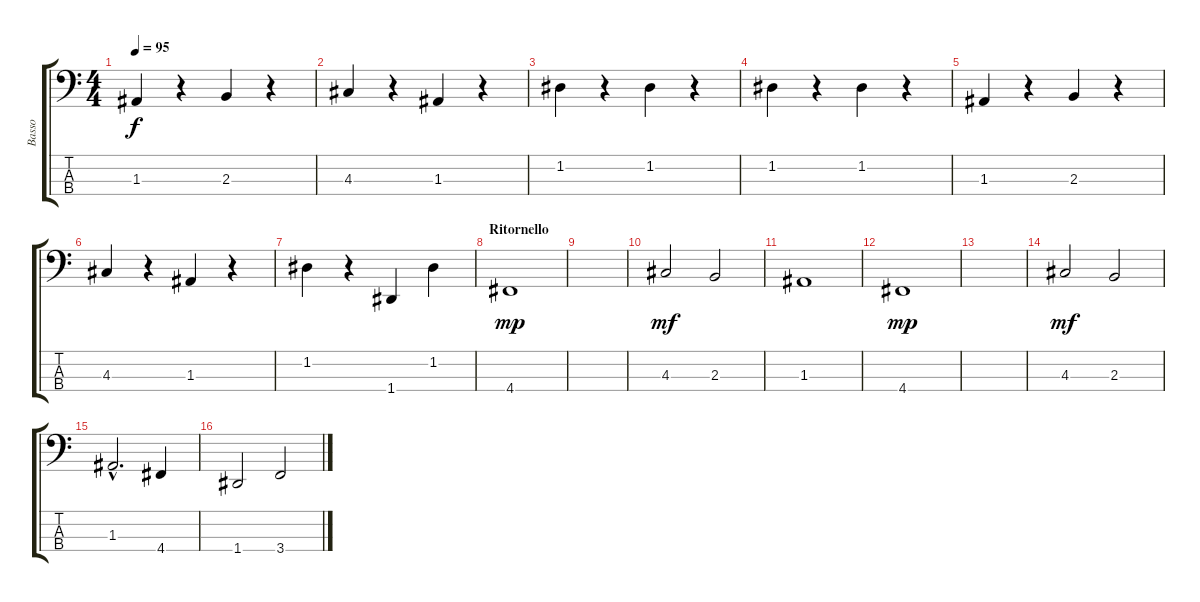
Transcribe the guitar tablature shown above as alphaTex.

\track ("Basso" "Basso") {instrument synthbass2}
\staff {score tabs}
\tuning (G2 D2 A1 D1) {hide}
\ts (4 4)
\tempo 95
\clef f4
\ks c
1.3.4{dy f} r.4 2.3.4 r.4 |
4.3.4 r.4 1.3.4 r.4 |
1.2.4 r.4 1.2.4 r.4 |
1.2.4 r.4 1.2.4 r.4 |
1.3.4 r.4 2.3.4 r.4 |
4.3.4 r.4 1.3.4 r.4 |
1.2.4 r.4 1.4.4 1.2.4 |
\section ("" "Ritornello")
4.4.1{dy mp} |
|
4.3.2{dy mf} 2.3.2 |
1.3.1 |
4.4.1{dy mp} |
|
4.3.2{dy mf} 2.3.2 |
1.3{hac}.2{d} 4.4.4 |
1.4.2 3.4.2
